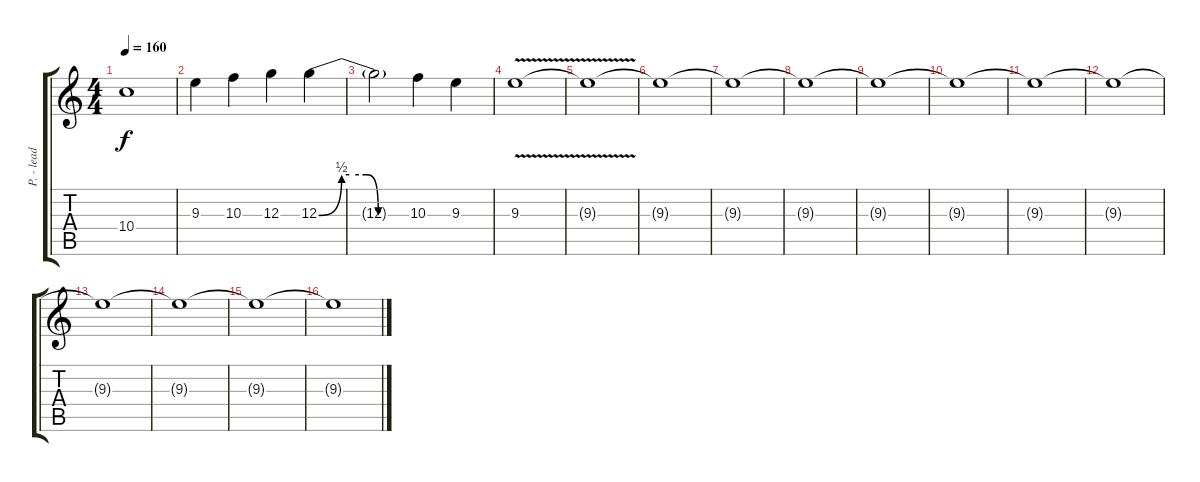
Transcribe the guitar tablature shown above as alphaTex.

\track ("P. - lead guitar" "P. - lead ") {instrument distortionguitar}
\staff {score tabs}
\tuning (E4 B3 G3 D3 A2 E2) {hide}
\ts (4 4)
\tempo 160
\clef g2
\ks c
10.4{t}.1{dy f} |
9.3.4 10.3.4 12.3.4 12.3{be (custom 0 0 15 2 20 2 31 2 39 0 42 0 60 0)}.4 |
12.3{t}.2 10.3.4 9.3.4 |
9.3{v}.1 |
9.3{t}.1 |
9.3{t}.1 |
9.3{t}.1 |
9.3{t}.1 |
9.3{t}.1 |
9.3{t}.1 |
9.3{t}.1 |
9.3{t}.1 |
9.3{t}.1 |
9.3{t}.1 |
9.3{t}.1 |
9.3{t}.1
